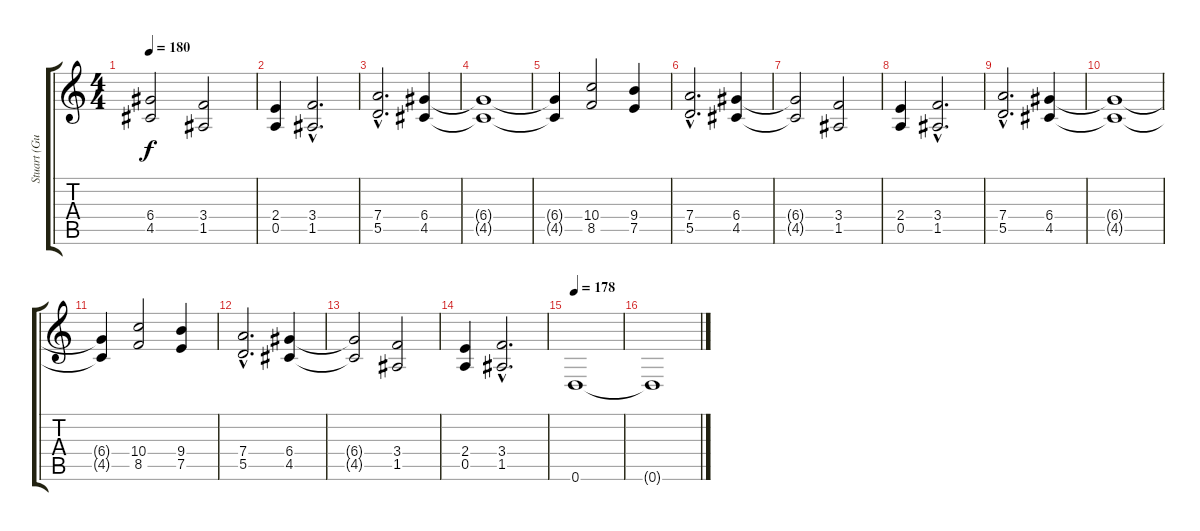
\track ("Stuart (Guitar)" "Stuart (Gu") {instrument distortionguitar}
\staff {score tabs}
\tuning (E4 B3 G3 D3 A2 D2) {hide}
\ts (4 4)
\tempo 180
\clef g2
\ks c
(6.4{t} 4.5{t}).2{dy f} (3.4 1.5).2 |
(2.4 0.5).4 (3.4{hac} 1.5{hac}).2{d} |
(7.4{hac} 5.5{hac}).2{d} (6.4 4.5).4 |
(6.4{t} 4.5{t}).1 |
(6.4{t} 4.5{t}).4 (10.4 8.5).2 (9.4 7.5).4 |
(7.4{hac} 5.5{hac}).2{d} (6.4 4.5).4 |
(6.4{t} 4.5{t}).2 (3.4 1.5).2 |
(2.4 0.5).4 (3.4{hac} 1.5{hac}).2{d} |
(7.4{hac} 5.5{hac}).2{d} (6.4 4.5).4 |
(6.4{t} 4.5{t}).1 |
(6.4{t} 4.5{t}).4 (10.4 8.5).2 (9.4 7.5).4 |
(7.4{hac} 5.5{hac}).2{d} (6.4 4.5).4 |
(6.4{t} 4.5{t}).2 (3.4 1.5).2 |
(2.4 0.5).4 (3.4{hac} 1.5{hac}).2{d} |
\tempo 178
0.6.1 |
0.6{t}.1
